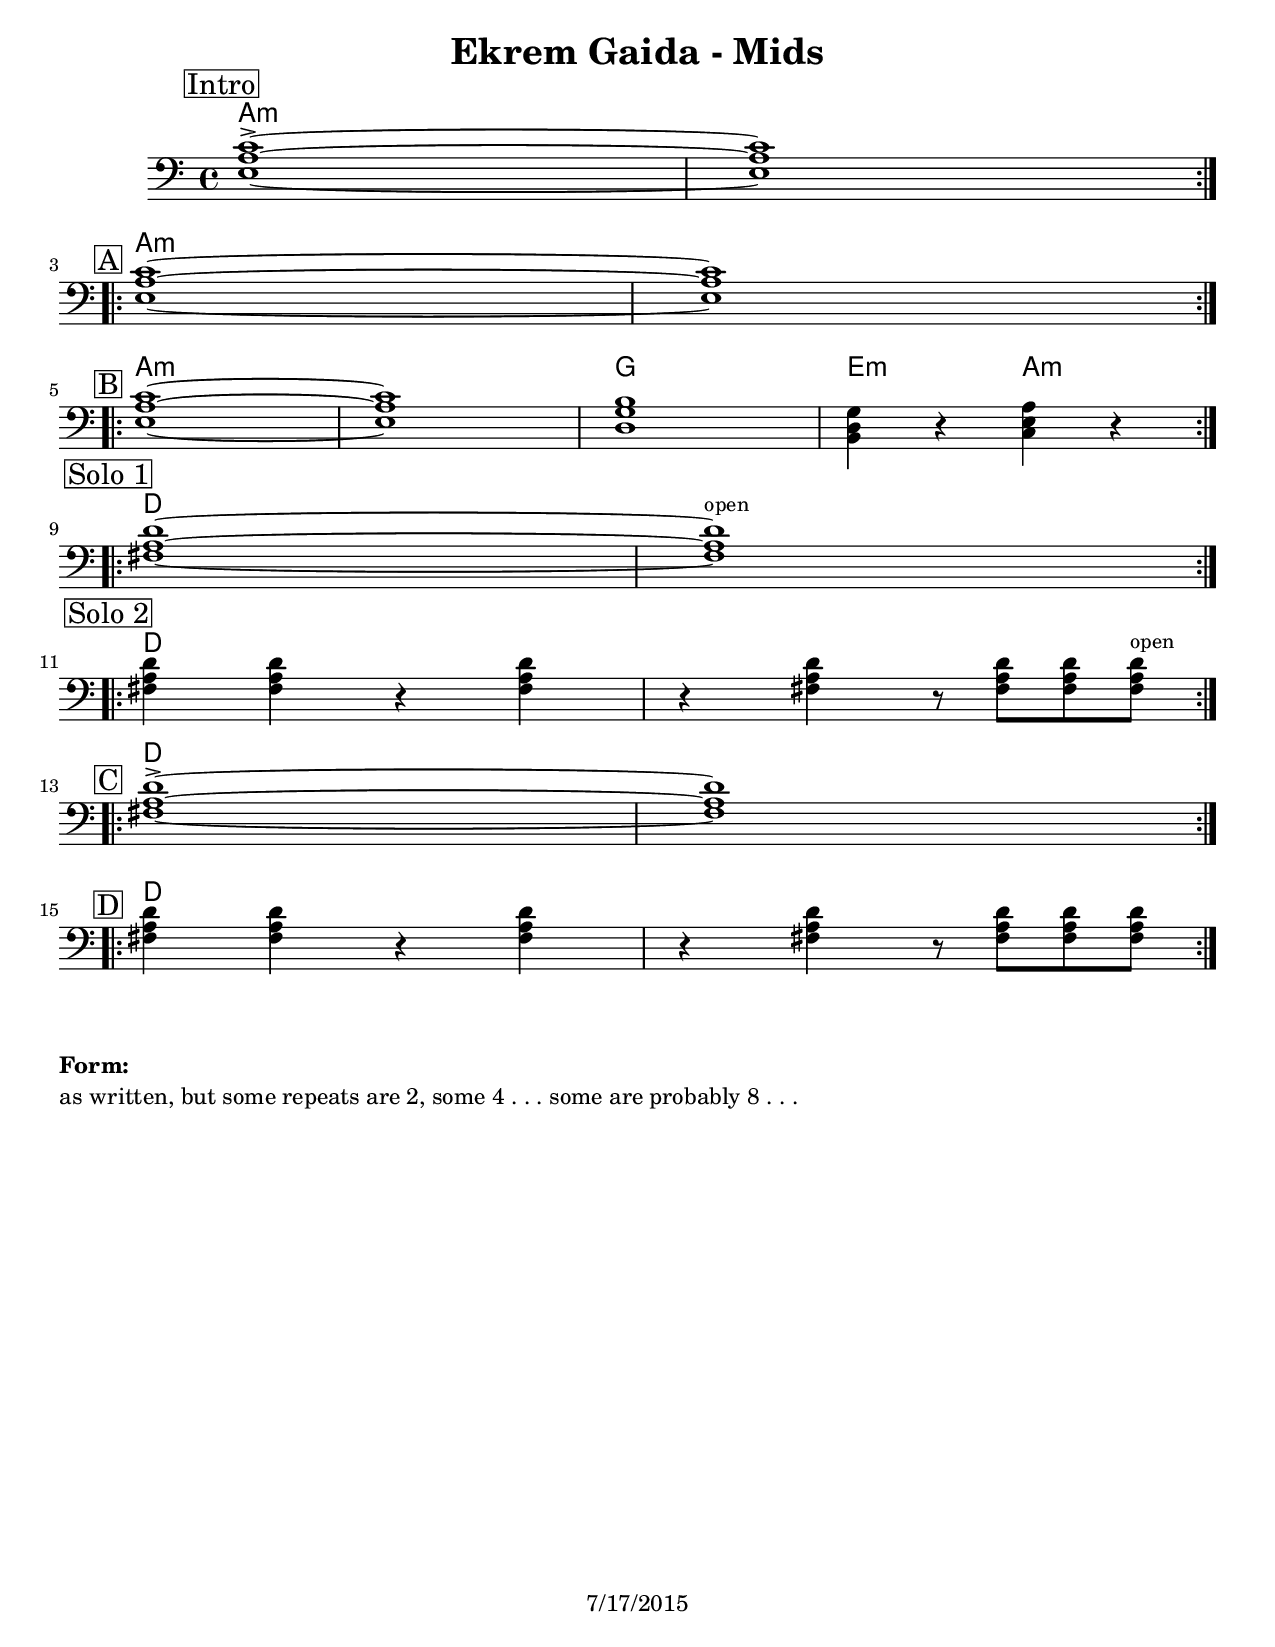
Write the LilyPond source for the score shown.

\version "2.16.2"

\header {
	title = "Ekrem Gaida - Mids"
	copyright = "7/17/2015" %date of latest edits
}
\paper {
  #(set-paper-size "letter")
  }


slash = {
	\override NoteHead #'style = #'slash
	\override Stem #'transparent = ##t
}

noslash = {
	\revert NoteHead #'style
	\revert Stem #'transparent
}

test = { \relative c' { \tempo 4 = 80 \set Score.markFormatter = #format-mark-box-letters
	\repeat volta 2 {
	}
}
}

	
melody = { \relative c'' { \set Score.markFormatter = #format-mark-box-letters 


}
}

midbrass = { \relative c { \set Score.markFormatter = #format-mark-box-letters 

	\mark \markup { \box "Intro" }
	\repeat volta 2 {
		<e a c>1->~~~ | <e a c> |\break
	}

	\mark \markup { \box "A" }
	\repeat volta 2 {
		<e a c>1~~~ | <e a c> |\break
		}

	\mark \markup { \box "B" }
	\repeat volta 2 {
		<e a c>1~~~ | <e a c> |
		<d g b>1 | <b d g>4 r <c e a> r |\break
		}

	\mark \markup { \box "Solo 1" }
	\repeat volta 2 {
		<fis a d>1~~~ | <fis a d>^\markup{\small "open"} |\break
		}

	\mark \markup { \box "Solo 2" }
	\repeat volta 2 {
		<fis a d>4 <fis a d> r <fis a d> | r <fis a d> r8 <fis a d> <fis a d> <fis a d>^\markup {\small "open"} |\break
		}

	\mark \markup { \box "C" }
	\repeat volta 2 {
		<fis a d>1->~~~ | <fis a d> |\break
		}

	\mark \markup { \box "D" }
	\repeat volta 2 {
		<fis a d>4 <fis a d> r <fis a d> | r <fis a d> r8 <fis a d> <fis a d> <fis a d> |\break
		}
}
}

		
changes = { \chordmode { 

% Intro
a1:min | a:min | 
		
% A
a:min | a:min | 

% B 
a:min | a:min | g | e2:min a:min |

% Solo 1
d1 | d |

% Solo2 
d1 | d |

% C
d1 | d |

% D
d1 | d |

}
}

%{
\book {
	\score { 
	  <<
	    \new ChordNames {
		\set chordChanges = ##t
		\changes
	    }
	    \new Staff { \clef treble
		\melody
	    }
	    \new Staff { \clef bass 
		\midbrass
	    }
	  >>
	}
}
%}
\book {
	\score { 
	  <<
	    \new ChordNames {
		\set chordChanges = ##t
		\changes
	    }
	    \new Staff { \clef bass 
		\midbrass
	    }
	  >>
	}
	%Form
	\markup { \column {
	\line { \bold "Form:" }
	\line { "as written, but some repeats are 2, some 4 . . . some are probably 8 . . ." }
	}}
}
%{
\book {
	\score {
	  <<
		\new Staff {
		  \set Staff.midiInstrument = #"trumpet" \unfoldRepeats
			\melody
		}
		\new Staff {
		  \set Staff.midiInstrument = #"trumpet" \unfoldRepeats
			\midbrass
		}
	  >>
		\midi { }
	}
}
\book {
	\score {
	  <<
		\new Staff {
		  \set Staff.midiInstrument = #"trumpet" \unfoldRepeats
			\test
		}
	  >>
		\midi { }
	}
}
%}
